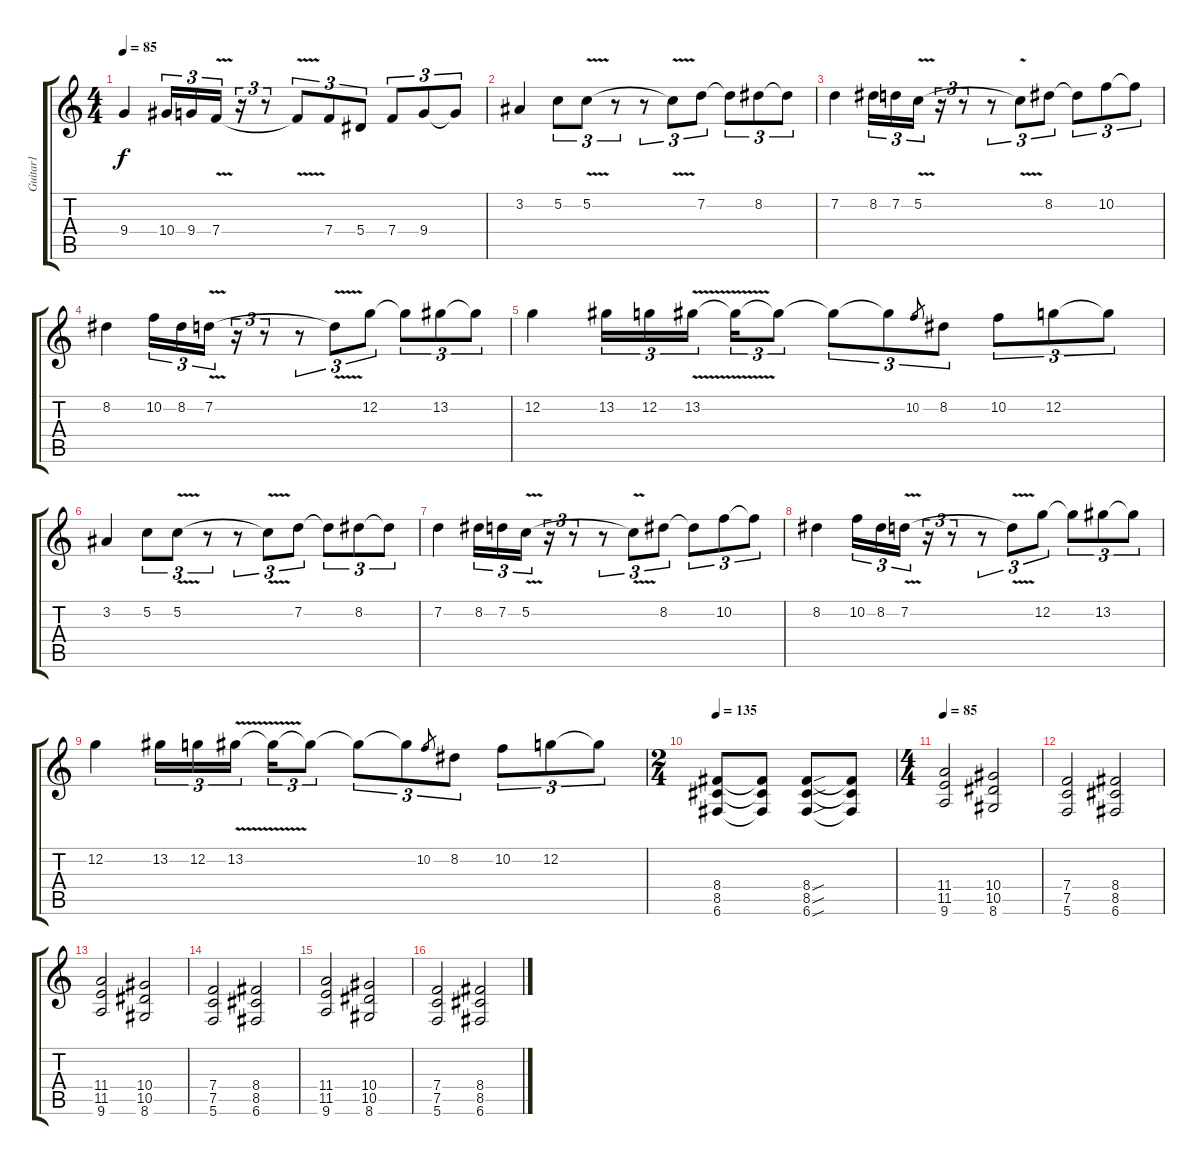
\track ("Guitar1" "Guitar1") {instrument distortionguitar}
\staff {score tabs}
\tuning (C4 G3 Eb3 Bb2 F2 C2) {hide}
\ts (4 4)
\tempo 85
\clef g2
\ks c
9.4.4{dy f} 10.4.16{tu (3 2)} 9.4.16{tu (3 2)} 7.4{v}.16{tu (3 2)} r.16{tu (3 2)} r.8{tu (3 2)} 7.4{t}.8{tu (3 2)} 7.4.8{tu (3 2)} 5.4.8{tu (3 2)} 7.4.8{tu (3 2)} 9.4.8{tu (3 2)} 9.4{t}.8{tu (3 2)} |
3.2.4{balance 16} 5.2.8{tu (3 2)} 5.2{v}.8{tu (3 2)} r.8{tu (3 2)} r.8{tu (3 2)} 5.2{t}.8{tu (3 2)} 7.2.8{tu (3 2)} 7.2{t}.8{tu (3 2)} 8.2.8{tu (3 2)} 8.2{t}.8{tu (3 2)} |
7.2.4 8.2.16{tu (3 2)} 7.2.16{tu (3 2)} 5.2{v}.16{tu (3 2)} r.16{tu (3 2)} r.8{tu (3 2)} r.8{tu (3 2)} 5.2{t}.8{tu (3 2)} 8.2.8{tu (3 2)} 8.2{t}.8{tu (3 2)} 10.2.8{tu (3 2)} 10.2{t}.8{tu (3 2)} |
8.2.4 10.2.16{tu (3 2)} 8.2.16{tu (3 2)} 7.2{v}.16{tu (3 2)} r.16{tu (3 2)} r.8{tu (3 2)} r.8{tu (3 2)} 7.2{t}.8{tu (3 2)} 12.2.8{tu (3 2)} 12.2{t}.8{tu (3 2)} 13.2.8{tu (3 2)} 13.2{t}.8{tu (3 2)} |
12.2.4 13.2.16{tu (3 2)} 12.2.16{tu (3 2)} 13.2{v}.16{tu (3 2)} 13.2{t}.16{tu (3 2)} 13.2{t}.8{tu (3 2)} 13.2{t}.8{tu (3 2)} 13.2{t}.8{tu (3 2)} 10.2.8{gr} 8.2.8{tu (3 2)} 10.2.8{tu (3 2)} 12.2.8{tu (3 2)} 12.2{t}.8{tu (3 2)} |
3.2.4{balance 16} 5.2.8{tu (3 2)} 5.2{v}.8{tu (3 2)} r.8{tu (3 2)} r.8{tu (3 2)} 5.2{t}.8{tu (3 2)} 7.2.8{tu (3 2)} 7.2{t}.8{tu (3 2)} 8.2.8{tu (3 2)} 8.2{t}.8{tu (3 2)} |
7.2.4 8.2.16{tu (3 2)} 7.2.16{tu (3 2)} 5.2{v}.16{tu (3 2)} r.16{tu (3 2)} r.8{tu (3 2)} r.8{tu (3 2)} 5.2{t}.8{tu (3 2)} 8.2.8{tu (3 2)} 8.2{t}.8{tu (3 2)} 10.2.8{tu (3 2)} 10.2{t}.8{tu (3 2)} |
8.2.4 10.2.16{tu (3 2)} 8.2.16{tu (3 2)} 7.2{v}.16{tu (3 2)} r.16{tu (3 2)} r.8{tu (3 2)} r.8{tu (3 2)} 7.2{t}.8{tu (3 2)} 12.2.8{tu (3 2)} 12.2{t}.8{tu (3 2)} 13.2.8{tu (3 2)} 13.2{t}.8{tu (3 2)} |
12.2.4 13.2.16{tu (3 2)} 12.2.16{tu (3 2)} 13.2{v}.16{tu (3 2)} 13.2{t}.16{tu (3 2)} 13.2{t}.8{tu (3 2)} 13.2{t}.8{tu (3 2)} 13.2{t}.8{tu (3 2)} 10.2.8{gr} 8.2.8{tu (3 2)} 10.2.8{tu (3 2)} 12.2.8{tu (3 2)} 12.2{t}.8{tu (3 2)} |
\ts (2 4)
\tempo 135
(8.4 8.5 6.6).8{balance 8} (8.4{t} 8.5{t} 6.6{t}).8 (8.4{sou} 8.5{sou} 6.6{sou}).8 (8.4{t} 8.5{t} 6.6{t}).8 |
\ts (4 4)
\tempo 85
(11.4 11.5 9.6).2 (10.4 10.5 8.6).2 |
(7.4 7.5 5.6).2 (8.4 8.5 6.6).2 |
(11.4 11.5 9.6).2 (10.4 10.5 8.6).2 |
(7.4 7.5 5.6).2 (8.4 8.5 6.6).2 |
(11.4 11.5 9.6).2 (10.4 10.5 8.6).2 |
(7.4 7.5 5.6).2 (8.4 8.5 6.6).2
